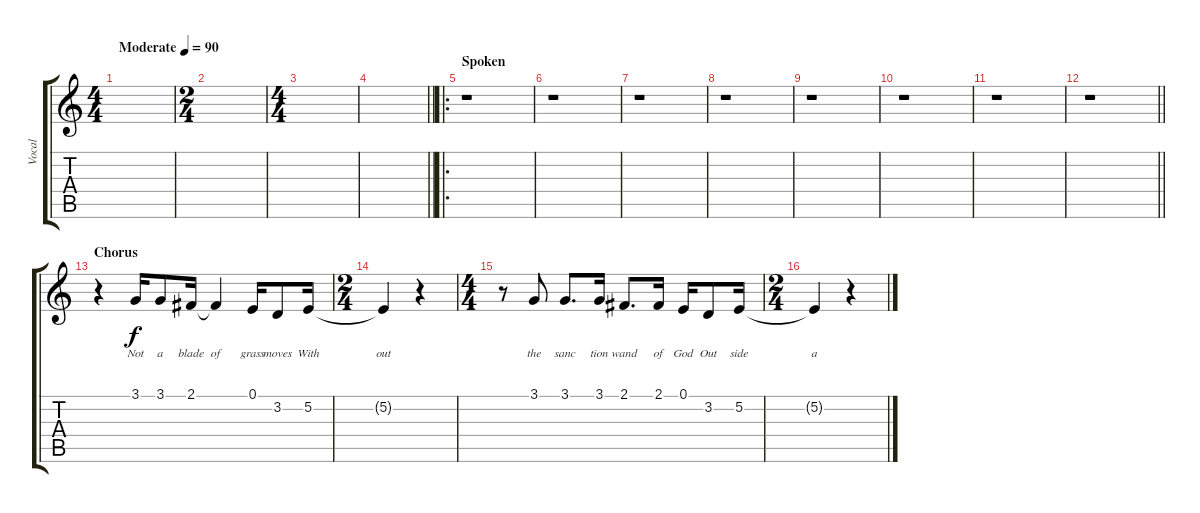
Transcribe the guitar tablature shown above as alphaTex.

\track ("Vocal" "Vocal") {instrument acousticgrandpiano}
\staff {score tabs}
\tuning (E4 B3 G3 D3 A2 E2) {hide}
\ts (4 4)
\tempo (90 "Moderate")
\clef g2
\ks c
|
\ts (2 4)
|
\ts (4 4)
|
\barLineRight lightlight
|
\ro
\section ("" "Spoken")
r.1 |
r.1 |
r.1 |
r.1 |
r.1 |
r.1 |
r.1 |
\barLineRight lightlight
r.1 |
\section ("" "Chorus")
r.4 3.1.16{lyrics (0 "Not") lyrics (1 "") lyrics (2 "") lyrics (3 "") lyrics (4 "")} 3.1.8{lyrics (0 "a") lyrics (1 "") lyrics (2 "") lyrics (3 "") lyrics (4 "")} 2.1.16{lyrics (0 "blade") lyrics (1 "") lyrics (2 "") lyrics (3 "") lyrics (4 "")} 2.1{t}.4{lyrics (0 "of") lyrics (1 "") lyrics (2 "") lyrics (3 "") lyrics (4 "")} 0.1.16{lyrics (0 "grass") lyrics (1 "") lyrics (2 "") lyrics (3 "") lyrics (4 "")} 3.2.8{lyrics (0 "moves") lyrics (1 "") lyrics (2 "") lyrics (3 "") lyrics (4 "")} 5.2.16{lyrics (0 "With") lyrics (1 "") lyrics (2 "") lyrics (3 "") lyrics (4 "")} |
\ts (2 4)
5.2{t}.4{lyrics (0 "out") lyrics (1 "") lyrics (2 "") lyrics (3 "") lyrics (4 "")} r.4 |
\ts (4 4)
r.8 3.1.8{lyrics (0 "the") lyrics (1 "") lyrics (2 "") lyrics (3 "") lyrics (4 "")} 3.1.8{d lyrics (0 "sanc") lyrics (1 "") lyrics (2 "") lyrics (3 "") lyrics (4 "")} 3.1.16{lyrics (0 "tion") lyrics (1 "") lyrics (2 "") lyrics (3 "") lyrics (4 "")} 2.1.8{d lyrics (0 "wand") lyrics (1 "") lyrics (2 "") lyrics (3 "") lyrics (4 "")} 2.1.16{lyrics (0 "of") lyrics (1 "") lyrics (2 "") lyrics (3 "") lyrics (4 "")} 0.1.16{lyrics (0 "God") lyrics (1 "") lyrics (2 "") lyrics (3 "") lyrics (4 "")} 3.2.8{lyrics (0 "Out") lyrics (1 "") lyrics (2 "") lyrics (3 "") lyrics (4 "")} 5.2.16{lyrics (0 "side") lyrics (1 "") lyrics (2 "") lyrics (3 "") lyrics (4 "")} |
\ts (2 4)
5.2{t}.4{lyrics (0 "a") lyrics (1 "") lyrics (2 "") lyrics (3 "") lyrics (4 "")} r.4
